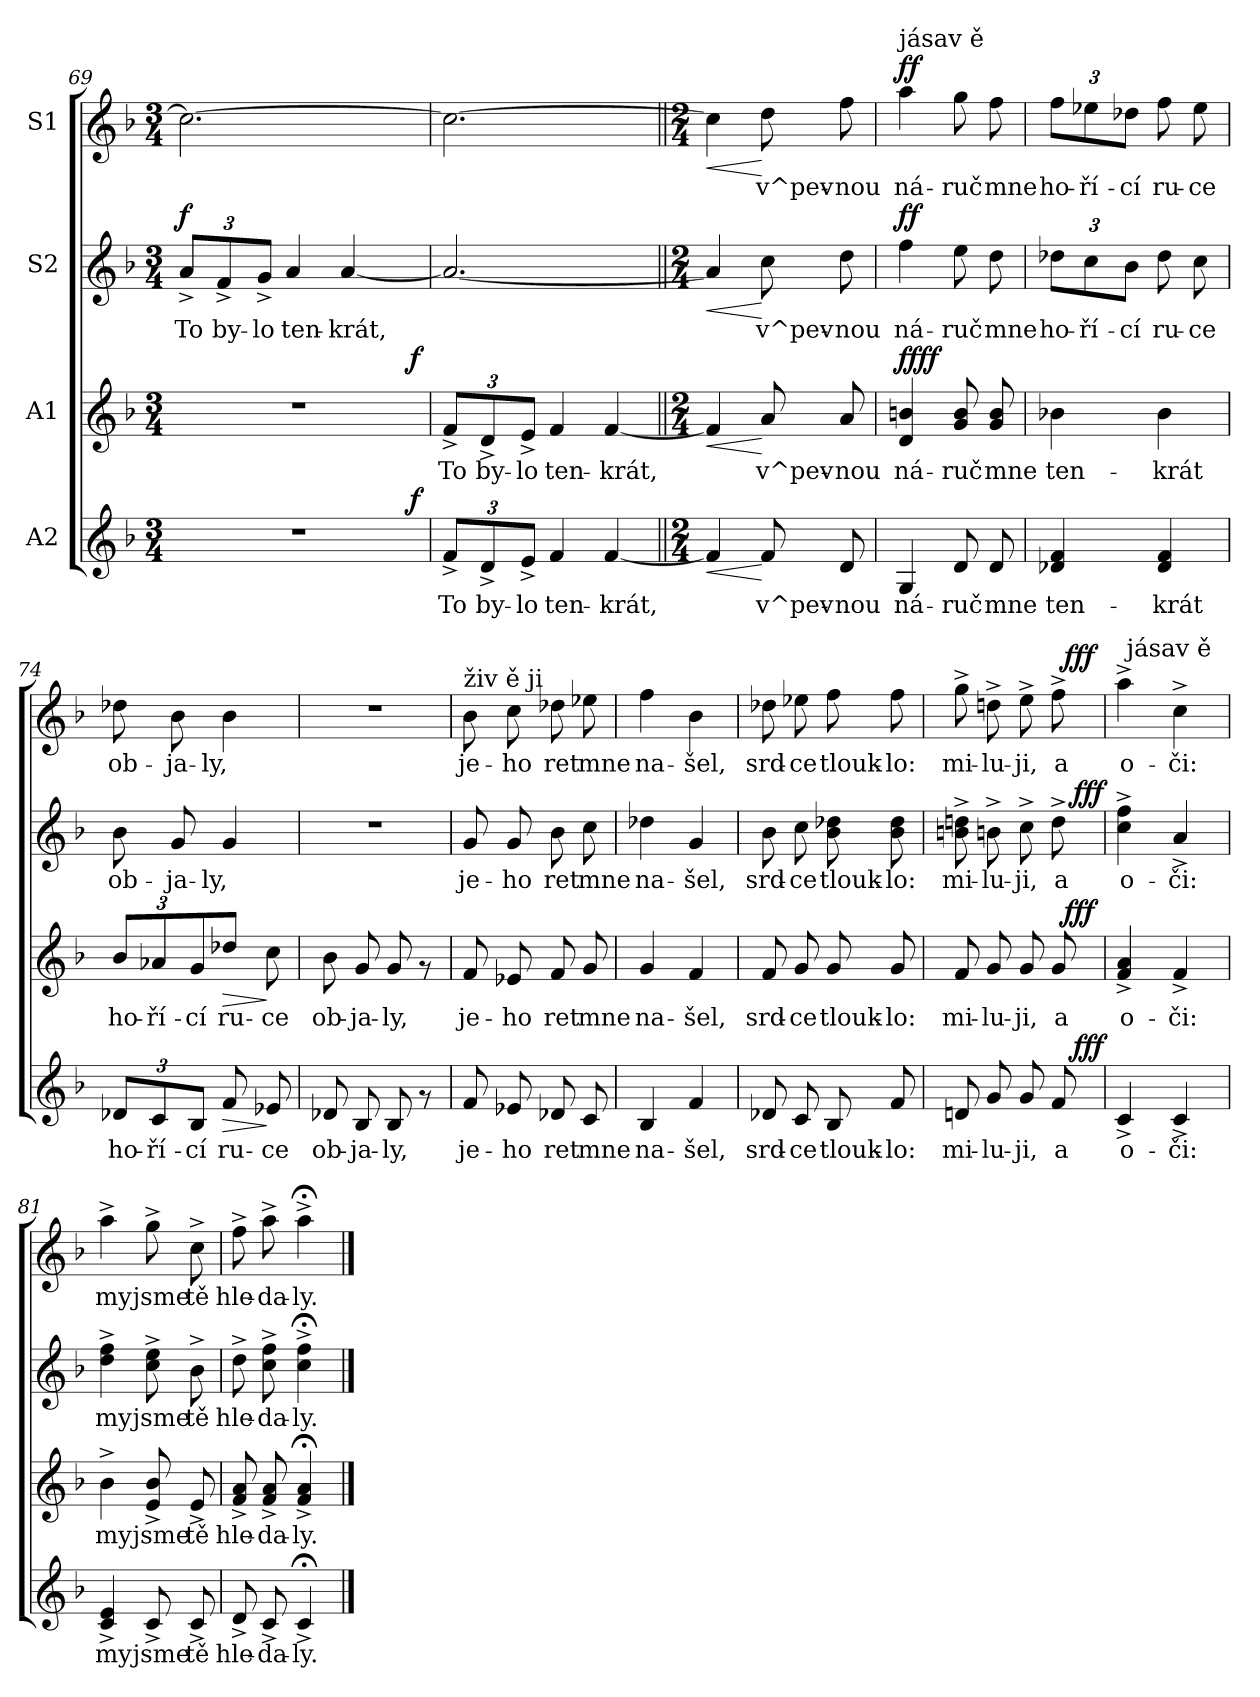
**kern	**text	**dynam	**kern	**text	**dynam	**kern	**text	**dynam	**kern	**text	**dynam
*part4	*part4	*part4	*part3	*part3	*part3	*part2	*part2	*part2	*part1	*part1	*part1
*staff4	*staff4	*staff4	*staff3	*staff3	*staff3	*staff2	*staff2	*staff2	*staff1	*staff1	*staff1
*I"A2	*	*	*I"A1	*	*	*I"S2	*	*	*I"S1	*	*
*clefG2	*	*	*clefG2	*	*	*clefG2	*	*	*clefG2	*	*
*k[b-]	*	*	*k[b-]	*	*	*k[b-]	*	*	*k[b-]	*	*
*F:	*	*	*F:	*	*	*F:	*	*	*F:	*	*
*M3/4	*	*	*M3/4	*	*	*M3/4	*	*	*M3/4	*	*
=69	=69	=69	=69	=69	=69	=69	=69	=69	=69	=69	=69
!	!	!	!	!	!	!	!LO:LY:b:cj	!LO:DY:a	!	!LO:LY:b:cj	!
*^	*	*	*^	*	*	*	*	*	*	*	*
2.r	2ryy	.	.	2.r	2ryy	.	.	12a^>/L	To	f	2.cc\_>	.	.
!	!	!	!	!	!	!	!	!	!LO:LY:b:cj	!	!	!	!
.	.	.	.	.	.	.	.	12f^>/	by-	.	.	.	.
!	!	!	!	!	!	!	!	!	!LO:LY:b:cj	!	!	!	!
.	.	.	.	.	.	.	.	12g^>/J	-lo	.	.	.	.
!	!	!	!	!	!	!	!	!	!LO:LY:b:cj	!	!	!	!
.	.	.	.	.	.	.	.	4a/	ten-	.	.	.	.
!	!	!	!	!	!	!	!	!	!LO:LY:b:cj	!	!	!	!
.	8ryy	.	.	.	8ryy	.	.	[<4a/	-krát,	.	.	.	.
.	16ryy	.	.	.	16ryy	.	.	.	.	.	.	.	.
.	64ryy	.	.	.	64ryy	.	.	.	.	.	.	.	.
!	!	!	!LO:DY:a	!	!	!	!LO:DY:a	!	!	!	!	!	!
.	32.ryy	.	f	.	32.ryy	.	f	.	.	.	.	.	.
=70	=70	=70	=70	=70	=70	=70	=70	=70	=70	=70	=70	=70	=70
!	!	!LO:LY:b:rj	!	!	!	!LO:LY:b:rj	!	!	!LO:LY:b:cj	!	!	!LO:LY:b:cj	!
*v	*v	*	*	*	*	*	*	*	*	*	*	*	*
*	*	*	*v	*v	*	*	*	*	*	*	*	*
12f^>/L	To	.	12f^>/L	To	.	2.a/_<	.	.	2.cc\_>	.	.
!	!LO:LY:b:rj	!	!	!LO:LY:b:rj	!	!	!	!	!	!	!
12d^>/	by-	.	12d^>/	by-	.	.	.	.	.	.	.
!	!LO:LY:b:rj	!	!	!LO:LY:b:rj	!	!	!	!	!	!	!
12e^>/J	-lo	.	12e^>/J	-lo	.	.	.	.	.	.	.
!	!LO:LY:b:rj	!	!	!LO:LY:b:rj	!	!	!	!	!	!	!
4f/	ten-	.	4f/	ten-	.	.	.	.	.	.	.
!	!LO:LY:b:rj	!	!	!LO:LY:b:rj	!	!	!	!	!	!	!
[<4f/	-krát,	.	[<4f/	-krát,	.	.	.	.	.	.	.
=71||	=71||	=71||	=71||	=71||	=71||	=71||	=71||	=71||	=71||	=71||	=71||
*M2/4	*	*	*M2/4	*	*	*M2/4	*	*	*M2/4	*	*
!	!LO:LY:b:rj	!LO:HP:b	!	!LO:LY:b:rj	!LO:HP:b	!	!LO:LY:b:cj	!LO:HP:b	!	!LO:LY:b:cj	!LO:HP:b
4f/]	.	<	4f/]	.	<	4a/]	.	<	4cc\]	.	<
!	!LO:LY:b:rj	!	!	!LO:LY:b:rj	!	!	!LO:LY:b:cj	!	!	!LO:LY:b:cj	!
8f/	v^pev-	[	8a/	v^pev-	[	8cc\	v^pev-	[	8dd\	v^pev-	[
!	!LO:LY:b:rj	!	!	!LO:LY:b:rj	!	!	!LO:LY:b:cj	!	!	!LO:LY:b:cj	!
8d/	-nou	.	8a/	-nou	.	8dd\	-nou	.	8ff\	-nou	.
!!LO:LB:g=z
=72	=72	=72	=72	=72	=72	=72	=72	=72	=72	=72	=72
!	!	!	!	!	!	!	!	!	!LO:TX:a:t=jásav ě	!	!
!	!LO:LY:b:rj	!	!	!LO:LY:b:rj	!LO:DY:a	!	!LO:LY:b:cj	!	!	!LO:LY:b:cj	!
!	!	!	!	!	!LO:DY:n=1:b	!	!	!LO:DY:a	!	!	!LO:DY:a
4G/	ná-	.	4bn/ 4d/	ná-	ff ff	4ff\	ná-	ff	4aa\	ná-	ff
!	!LO:LY:b:rj	!	!	!LO:LY:b:rj	!	!	!LO:LY:b:cj	!	!	!LO:LY:b:cj	!
8d/	-ruč	.	8b/ 8g/	-ruč	.	8ee\	-ruč	.	8gg\	-ruč	.
!	!LO:LY:b:rj	!	!	!LO:LY:b:rj	!	!	!LO:LY:b:cj	!	!	!LO:LY:b:cj	!
8d/	mne	.	8b/ 8g/	mne	.	8dd\	mne	.	8ff\	mne	.
=73	=73	=73	=73	=73	=73	=73	=73	=73	=73	=73	=73
!	!LO:LY:b:rj	!	!	!LO:LY:b:rj	!	!	!LO:LY:b:cj	!	!	!LO:LY:b:cj	!
4f/ 4d-X/	ten-	.	4b-X\	ten-	.	12dd-X\L	ho-	.	12ff\L	ho-	.
!	!	!	!	!	!	!	!LO:LY:b:cj	!	!	!LO:LY:b:cj	!
.	.	.	.	.	.	12cc\	-ří-	.	12ee-X\	-ří-	.
!	!	!	!	!	!	!	!LO:LY:b:cj	!	!	!LO:LY:b:cj	!
.	.	.	.	.	.	12b-\J	-cí	.	12dd-X\J	-cí	.
!	!LO:LY:b:rj	!	!	!LO:LY:b:rj	!	!	!LO:LY:b:cj	!	!	!LO:LY:b:cj	!
4f/ 4d-/	-krát	.	4b-\	-krát	.	8dd-\	ru-	.	8ff\	ru-	.
!	!	!	!	!	!	!	!LO:LY:b:cj	!	!	!LO:LY:b:cj	!
.	.	.	.	.	.	8cc\	-ce	.	8ee-\	-ce	.
=74	=74	=74	=74	=74	=74	=74	=74	=74	=74	=74	=74
!	!LO:LY:b:rj	!	!	!LO:LY:b:rj	!	!	!LO:LY:b:cj	!	!	!LO:LY:b:cj	!
12d-X/L	ho-	.	12b-\L	ho-	.	8b-\	ob-	.	8dd-X\	ob-	.
!	!LO:LY:b:rj	!	!	!	!	!	!	!	!	!	!
*	*	*	*Xbrackettup	*	*	*	*	*	*	*	*
!	!	!	!	!LO:LY:b:rj	!	!	!	!	!	!	!
12c/	-ří-	.	12a-X/L	-ří-	.	.	.	.	.	.	.
!	!	!	!	!	!	!	!LO:LY:b:cj	!	!	!LO:LY:b:cj	!
.	.	.	.	.	.	8g/	-ja-	.	8b-\	-ja-	.
!	!LO:LY:b:rj	!	!	!LO:LY:b:rj	!	!	!	!	!	!	!
12B-/J	-cí	.	12g/J	-cí	.	.	.	.	.	.	.
!	!LO:LY:b:rj	!LO:HP:b	!	!LO:LY:b:rj	!LO:HP:b	!	!LO:LY:b:cj	!	!	!LO:LY:b:cj	!
8f/	ru-	>	8dd-X\J	-ru-	>	4g/	-ly,	.	4b-\	-ly,	.
!	!LO:LY:b:rj	!	!	!LO:LY:b:rj	!	!	!	!	!	!	!
8e-X/	-ce	]	8cc\	ce	]	.	.	.	.	.	.
=75	=75	=75	=75	=75	=75	=75	=75	=75	=75	=75	=75
!	!LO:LY:b:rj	!	!	!LO:LY:b:rj	!	!	!	!	!	!	!
8d-X/	ob-	.	8b-\	ob-	.	2r	.	.	2r	.	.
!	!LO:LY:b:rj	!	!	!LO:LY:b:rj	!	!	!	!	!	!	!
8B-/	-ja-	.	8g/	-ja-	.	.	.	.	.	.	.
!	!LO:LY:b:rj	!	!	!LO:LY:b:rj	!	!	!	!	!	!	!
8B-/	-ly,	.	8g/	-ly,	.	.	.	.	.	.	.
8rf	.	.	8rf	.	.	.	.	.	.	.	.
=76	=76	=76	=76	=76	=76	=76	=76	=76	=76	=76	=76
!	!	!	!	!	!	!	!	!	!LO:TX:a:t=živ ě ji	!	!
!	!LO:LY:b:rj	!	!	!LO:LY:b:rj	!	!	!LO:LY:b:cj	!	!	!LO:LY:b:cj	!
8f/	je-	.	8f/	je-	.	8g/	je-	.	8b-\	je-	.
!	!LO:LY:b:rj	!	!	!LO:LY:b:rj	!	!	!LO:LY:b:cj	!	!	!LO:LY:b:cj	!
8e-X/	-ho	.	8e-X/	-ho	.	8g/	-ho	.	8cc\	-ho	.
!	!LO:LY:b:rj	!	!	!LO:LY:b:rj	!	!	!LO:LY:b:cj	!	!	!LO:LY:b:cj	!
8d-X/	ret	.	8f/	ret	.	8b-\	ret	.	8dd-X\	ret	.
!	!LO:LY:b:rj	!	!	!LO:LY:b:rj	!	!	!LO:LY:b:cj	!	!	!LO:LY:b:cj	!
8c/	mne	.	8g/	mne	.	8cc\	mne	.	8ee-X\	mne	.
!!LO:PB:g=z
=77	=77	=77	=77	=77	=77	=77	=77	=77	=77	=77	=77
!	!LO:LY:b:rj	!	!	!LO:LY:b:rj	!	!	!LO:LY:b:cj	!	!	!LO:LY:b:cj	!
4B-/	na-	.	4g/	na-	.	4dd-X\	na-	.	4ff\	na-	.
!	!LO:LY:b:rj	!	!	!LO:LY:b:rj	!	!	!LO:LY:b:cj	!	!	!LO:LY:b:cj	!
4f/	-šel,	.	4f/	-šel,	.	4g/	-šel,	.	4b-\	-šel,	.
=78	=78	=78	=78	=78	=78	=78	=78	=78	=78	=78	=78
!	!LO:LY:b:rj	!	!	!LO:LY:b:rj	!	!	!LO:LY:b:cj	!	!	!LO:LY:b:cj	!
8d-X/	srd-	.	8f/	srd-	.	8b-\	srd-	.	8dd-X\	srd-	.
!	!LO:LY:b:rj	!	!	!LO:LY:b:rj	!	!	!LO:LY:b:cj	!	!	!LO:LY:b:cj	!
8c/	-ce	.	8g/	-ce	.	8cc\	-ce	.	8ee-X\	-ce	.
!	!LO:LY:b:rj	!	!	!LO:LY:b:rj	!	!	!LO:LY:b:cj	!	!	!LO:LY:b:cj	!
8B-/	tlouk-	.	8g/	tlouk-	.	8dd-X\ 8b-\	tlouk-	.	8ff\	tlouk-	.
!	!LO:LY:b:rj	!	!	!LO:LY:b:rj	!	!	!LO:LY:b:cj	!	!	!LO:LY:b:cj	!
8f/	-lo:	.	8g/	-lo:	.	8dd-\ 8b-\	-lo:	.	8ff\	-lo:	.
=79	=79	=79	=79	=79	=79	=79	=79	=79	=79	=79	=79
!	!LO:LY:b:rj	!	!	!LO:LY:b:rj	!	!	!LO:LY:b:cj	!	!	!LO:LY:b:cj	!
*^	*	*	*^	*	*	*^	*	*	*^	*	*
8dn/	4ryy	mi-	.	8f/	4ryy	mi-	.	8ddn\^> 8bn\^>	4ryy	mi-	.	8gg^>\	4ryy	mi-	.
!	!	!LO:LY:b:rj	!	!	!	!LO:LY:b:rj	!	!	!	!LO:LY:b:cj	!	!	!	!LO:LY:b:cj	!
8g/	.	-lu-	.	8g/	.	-lu-	.	8bn^>\	.	-lu-	.	8ddn^>\	.	-lu-	.
!	!	!LO:LY:b:rj	!	!	!	!LO:LY:b:rj	!	!	!	!LO:LY:b:cj	!	!	!	!LO:LY:b:cj	!
8g/	8ryy	-ji,	.	8g/	8ryy	-ji,	.	8cc^>\	8ryy	-ji,	.	8ee^>\	8ryy	-ji,	.
!	!	!LO:LY:b:rj	!	!	!	!LO:LY:b:rj	!	!	!	!LO:LY:b:cj	!	!	!	!LO:LY:b:cj	!
8f/	32.ryy	a	.	8g/	32ryy	a	.	8dd^>\	32.ryy	a	.	8ff^>\	32ryy	a	.
!	!	!	!	!	!	!	!LO:DY:a	!	!	!	!	!	!	!	!LO:DY:a
.	.	.	.	.	16.ryy	.	fff	.	.	.	.	.	16.ryy	.	fff
!	!	!	!LO:DY:a	!	!	!	!	!	!	!	!LO:DY:a	!	!	!	!
.	16ryy	.	fff	.	.	.	.	.	16ryy	.	fff	.	.	.	.
.	64ryy	.	.	.	.	.	.	.	64ryy	.	.	.	.	.	.
=80	=80	=80	=80	=80	=80	=80	=80	=80	=80	=80	=80	=80	=80	=80	=80
!	!	!LO:LY:b:rj	!	!	!	!LO:LY:b:rj	!	!	!	!LO:LY:b:cj	!	!	!	!LO:LY:b:cj	!
*v	*v	*	*	*	*	*	*	*v	*v	*	*	*	*	*	*
*	*	*	*v	*v	*	*	*	*	*	*	*	*	*
4c^>/	o-	.	4a/^> 4f/^>	o-	.	4ff\^> 4cc\^>	o-	.	4aa^>\	64ryy	o-	.
!	!	!	!	!	!	!	!	!	!	!LO:TX:a:t=jásav ě	!	!
.	.	.	.	.	.	.	.	.	.	4ryy	.	.
!	!LO:LY:b:rj	!	!	!LO:LY:b:rj	!	!	!LO:LY:b:cj	!	!	!	!LO:LY:b:cj	!
4c^>/	-či:	.	4f^>/	-či:	.	4a^>/	-či:	.	4cc^>\	.	-či:	.
.	.	.	.	.	.	.	.	.	.	8...ryy	.	.
=81	=81	=81	=81	=81	=81	=81	=81	=81	=81	=81	=81	=81
!	!LO:LY:b:rj	!	!	!LO:LY:b:rj	!	!	!LO:LY:b:cj	!	!	!	!LO:LY:b:cj	!
*	*	*	*	*	*	*	*	*	*v	*v	*	*
4e/^> 4c/^>	my	.	4b-^>\	my	.	4ff\^> 4dd\^>	my	.	4aa^>\	my	.
!	!LO:LY:b:rj	!	!	!LO:LY:b:rj	!	!	!LO:LY:b:cj	!	!	!LO:LY:b:cj	!
8c^>/	jsme	.	8b-/^> 8e/^>	jsme	.	8ee\^> 8cc\^>	jsme	.	8gg^>\	jsme	.
!	!LO:LY:b:rj	!	!	!LO:LY:b:rj	!	!	!LO:LY:b:cj	!	!	!LO:LY:b:cj	!
8c^>/	tě	.	8e^>/	tě	.	8b-^>\	tě	.	8cc^>\	tě	.
=82	=82	=82	=82	=82	=82	=82	=82	=82	=82	=82	=82
!	!LO:LY:b:rj	!	!	!LO:LY:b:rj	!	!	!LO:LY:b:cj	!	!	!LO:LY:b:cj	!
8d^>/	hle-	.	8a/^> 8f/^>	hle-	.	8dd^>\	hle-	.	8ff^>\	hle-	.
!	!LO:LY:b:rj	!	!	!LO:LY:b:rj	!	!	!LO:LY:b:cj	!	!	!LO:LY:b:cj	!
8c^>/	-da-	.	8a/^> 8f/^>	-da-	.	8ff\^> 8cc\^>	-da-	.	8aa^>\	-da-	.
!	!LO:LY:b:rj	!	!	!LO:LY:b:rj	!	!	!LO:LY:b:cj	!	!	!LO:LY:b:cj	!
4c;<^>/	-ly.	.	4a/;<^> 4f/;<^>	-ly.	.	4ff\;<^> 4cc\;<^>	-ly.	.	4aa;<^>\	-ly.	.
==	==	==	==	==	==	==	==	==	==	==	==
*-	*-	*-	*-	*-	*-	*-	*-	*-	*-	*-	*-
